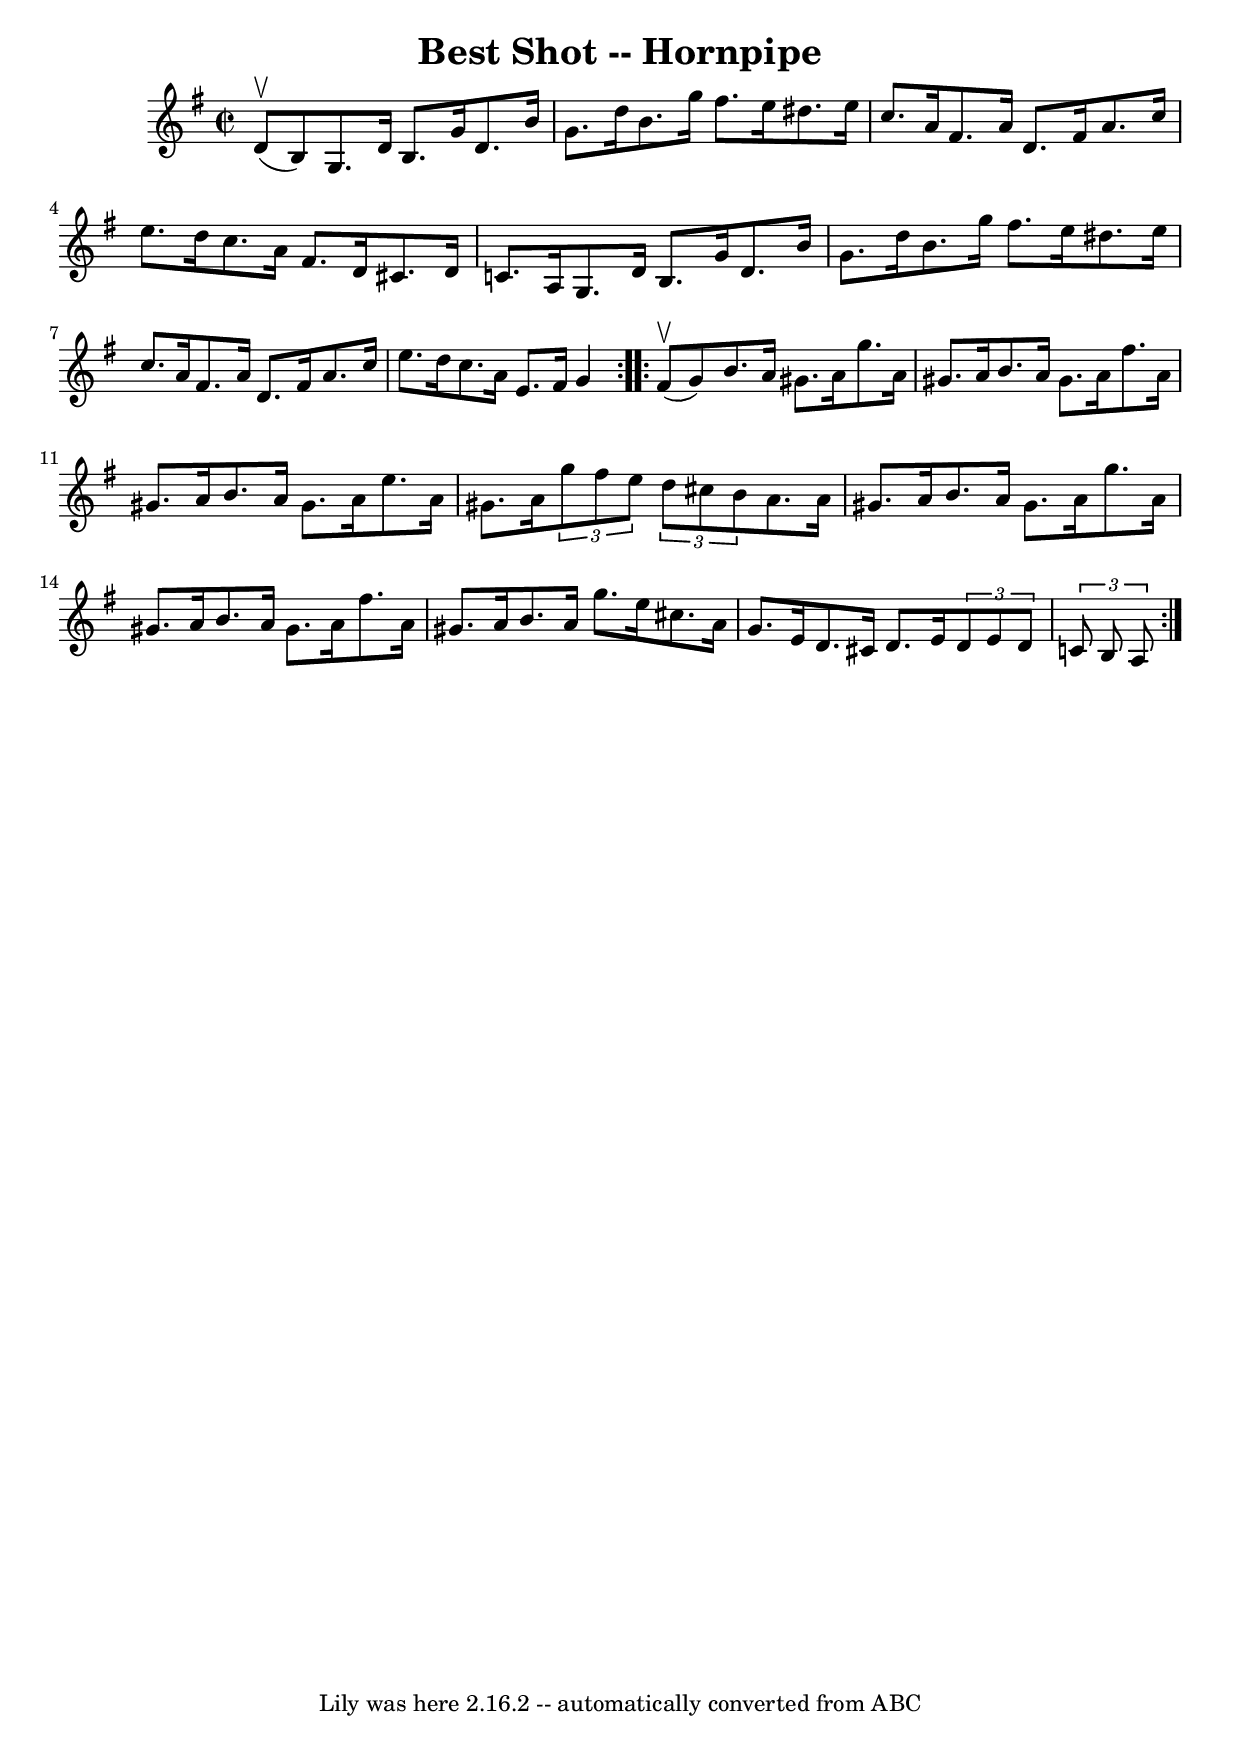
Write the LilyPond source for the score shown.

\version "2.16.2"
\include "Mammoth.ily"
\header {
  %% book = "Cole's 1000 Fiddle Tunes"
  crossRefNumber = "1"
  footnotes = ""
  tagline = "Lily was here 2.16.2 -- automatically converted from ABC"
  title = "Best Shot -- Hornpipe"

}
voicedefault =  {



  \repeat volta 2 {

    \override Staff.TimeSignature #'style = #'C
    \time 2/2 
    \key g \major
 d'8 (^\upbow b8) |
    g8. d'16    
    b8. g'16 d'8. b'16 g'8. d''16  |
    b'8. g''16    
    fis''8. e''16 dis''8. e''16 c''8. a'16  |
    fis'8.    
    a'16 d'8. fis'16 a'8. c''16 e''8. d''16  |
    c''8.    
    a'16 fis'8. d'16 cis'8. d'16 c'!8. a16  |
    g8.    
    d'16 b8. g'16 d'8. b'16 g'8. d''16  |
    b'8. g''16  
    fis''8. e''16 dis''8. e''16 c''8. a'16  |
    fis'8.    
    a'16 d'8. fis'16 a'8. c''16 e''8. d''16  |
    c''8.    
    a'16 e'8. fis'16 g'4  
  }     
  \repeat volta 2 {
    fis'8 (^\upbow g'8 
    ) |
    b'8. a'16 gis'8. a'16 g''8. a'16 gis'8.    
    a'16  |
    b'8. a'16 gis'8. a'16 fis''8. a'16 gis'8.    
    a'16  |
    b'8. a'16 gis'8. a'16 e''8. a'16 gis'8.    
    a'16  |
    \times 2/3 { g''8 fis''8 e''8  
	       }   \times 2/3 { d''8   
				cis''8 b'8  
			      } a'8. a'16 gis'8. a'16  |
    b'8. a'16   
    gis'8. a'16 g''8. a'16 gis'8. a'16  |
    b'8. a'16    
    gis'8. a'16 fis''8. a'16 gis'8. a'16  |
    b'8. a'16  
    g''8. e''16 cis''8. a'16 g'8. e'16  |
    d'8. cis'16  
    d'8. e'16    \times 2/3 { d'8 e'8 d'8  
			    }   \times 2/3 { c'!8    
					     b8 a8  
					   } 
  }   

}

\score{
  <<

    \context Staff="default"
    {
      \voicedefault 
      
    }

  >>
  \layout {
    
  }
  \midi {
  }

}
